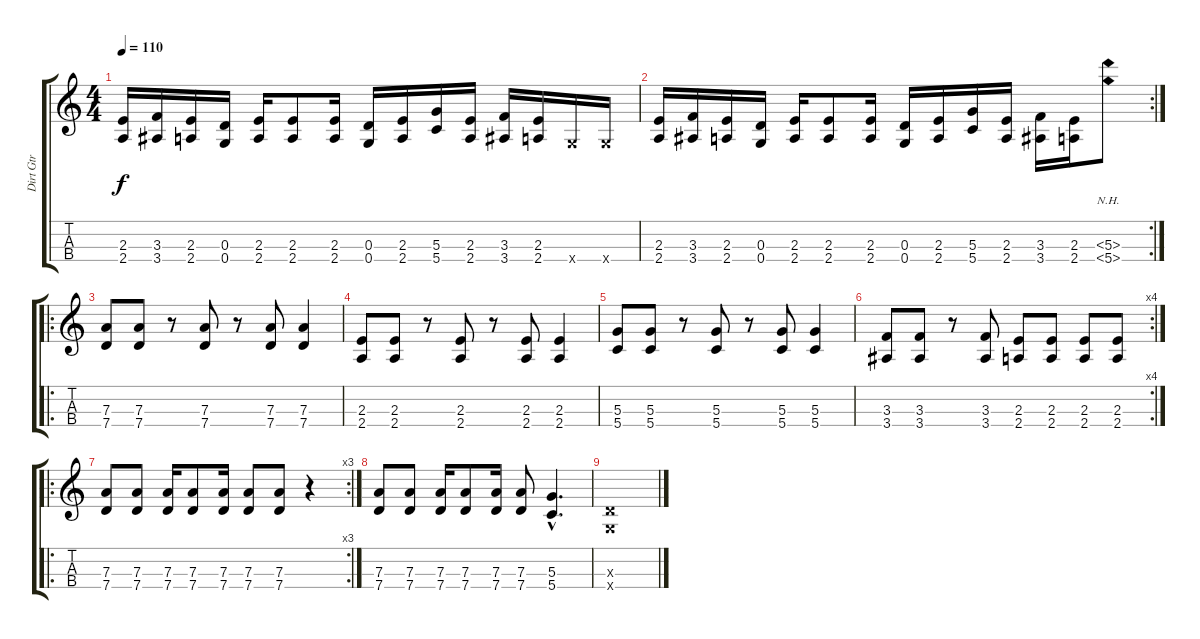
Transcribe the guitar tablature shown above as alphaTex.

\track ("Dirt Gtr" "Dirt Gtr") {instrument distortionguitar}
\staff {score tabs}
\tuning (B3 G3 D3 G2) {hide}
\ts (4 4)
\tempo 110
\clef g2
\ks c
(2.3 2.4).16{dy f} (3.3 3.4).16 (2.3 2.4).16 (0.3 0.4).16 (2.3 2.4).16 (2.3 2.4).8 (2.3 2.4).16 (0.3 0.4).16 (2.3 2.4).16 (5.3 5.4).16 (2.3 2.4).16 (3.3 3.4).16 (2.3 2.4).16 0.4{x}.16 0.4{x}.16 |
\rc 2
(2.3 2.4).16 (3.3 3.4).16 (2.3 2.4).16 (0.3 0.4).16 (2.3 2.4).16 (2.3 2.4).8 (2.3 2.4).16 (0.3 0.4).16 (2.3 2.4).16 (5.3 5.4).16 (2.3 2.4).16 (3.3 3.4).16 (2.3 2.4).16 (5.3{nh} 5.4{nh}).8 |
\ro
(7.3 7.4).8 (7.3 7.4).8 r.8 (7.3 7.4).8 r.8 (7.3 7.4).8 (7.3 7.4).4 |
(2.3 2.4).8 (2.3 2.4).8 r.8 (2.3 2.4).8 r.8 (2.3 2.4).8 (2.3 2.4).4 |
(5.3 5.4).8 (5.3 5.4).8 r.8 (5.3 5.4).8 r.8 (5.3 5.4).8 (5.3 5.4).4 |
\rc 4
(3.3 3.4).8 (3.3 3.4).8 r.8 (3.3 3.4).8 (2.3 2.4).8 (2.3 2.4).8 (2.3 2.4).8 (2.3 2.4).8 |
\ro
\rc 3
(7.3 7.4).8 (7.3 7.4).8 (7.3 7.4).16 (7.3 7.4).8 (7.3 7.4).16 (7.3 7.4).8 (7.3 7.4).8 r.4 |
(7.3 7.4).8 (7.3 7.4).8 (7.3 7.4).16 (7.3 7.4).8 (7.3 7.4).16 (7.3 7.4).8 (5.3{hac} 5.4{hac}).4{d} |
(0.3{x} 0.4{x}).1
